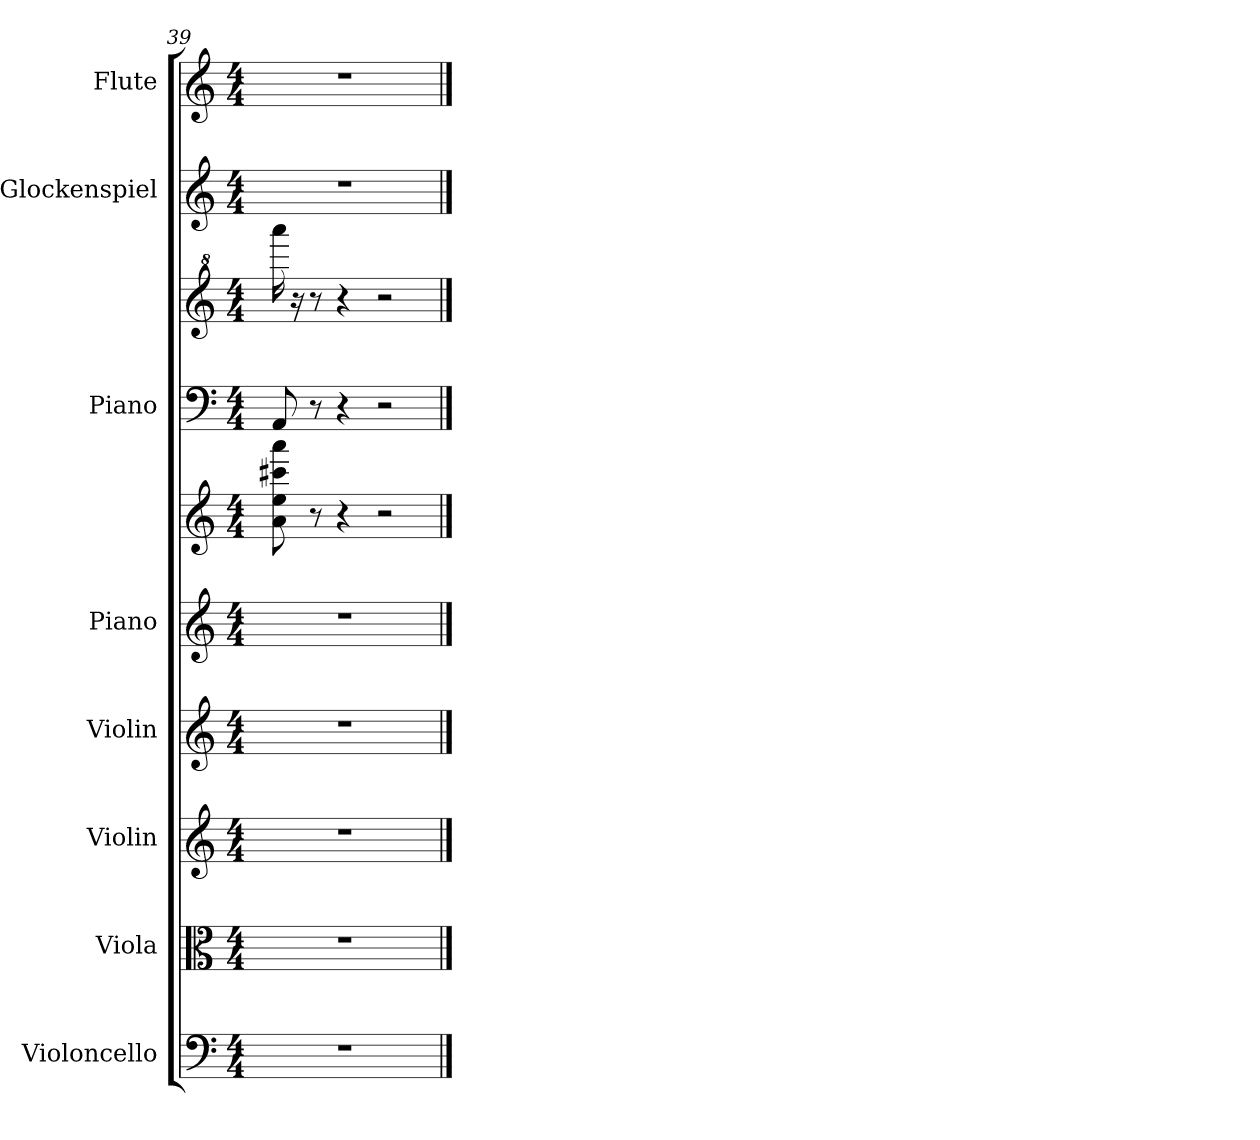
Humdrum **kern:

**kern	**kern	**kern	**kern	**kern	**kern	**kern	**kern	**kern	**kern
*part8	*part7	*part6	*part5	*part4	*part4	*part3	*part3	*part2	*part1
*staff10	*staff9	*staff8	*staff7	*staff6	*staff5	*staff4	*staff3	*staff2	*staff1
*I"Violoncello	*I"Viola	*I"Violin	*I"Violin	*I"Piano	*	*I"Piano	*	*I"Glockenspiel	*I"Flute
*I'Vc.	*I'Vla.	*I'Vln.	*I'Vln.	*I'Pno.	*	*I'Pno.	*	*I'Glock.	*I'Fl.
*clefF4	*clefC3	*clefG2	*clefG2	*clefG2	*clefG2	*clefF4	*clefG^2	*clefG2	*clefG2
*	*	*	*	*	*	*	*	*ITrd-14c-24	*
*k[]	*k[]	*k[]	*k[]	*k[]	*k[]	*k[]	*k[]	*k[]	*k[]
*M4/4	*M4/4	*M4/4	*M4/4	*M4/4	*M4/4	*M4/4	*M4/4	*M4/4	*M4/4
=39	=39	=39	=39	=39	=39	=39	=39	=39	=39
1r	1r	1r	1r	1r	8a\ 8ee\ 8ccc#X\ 8aaa\	8AA/	16aaaa\	1r	1r
.	.	.	.	.	.	.	16r	.	.
.	.	.	.	.	8r	8r	8r	.	.
.	.	.	.	.	4r	4r	4r	.	.
.	.	.	.	.	2r	2r	2r	.	.
==	==	==	==	==	==	==	==	==	==
*-	*-	*-	*-	*-	*-	*-	*-	*-	*-
